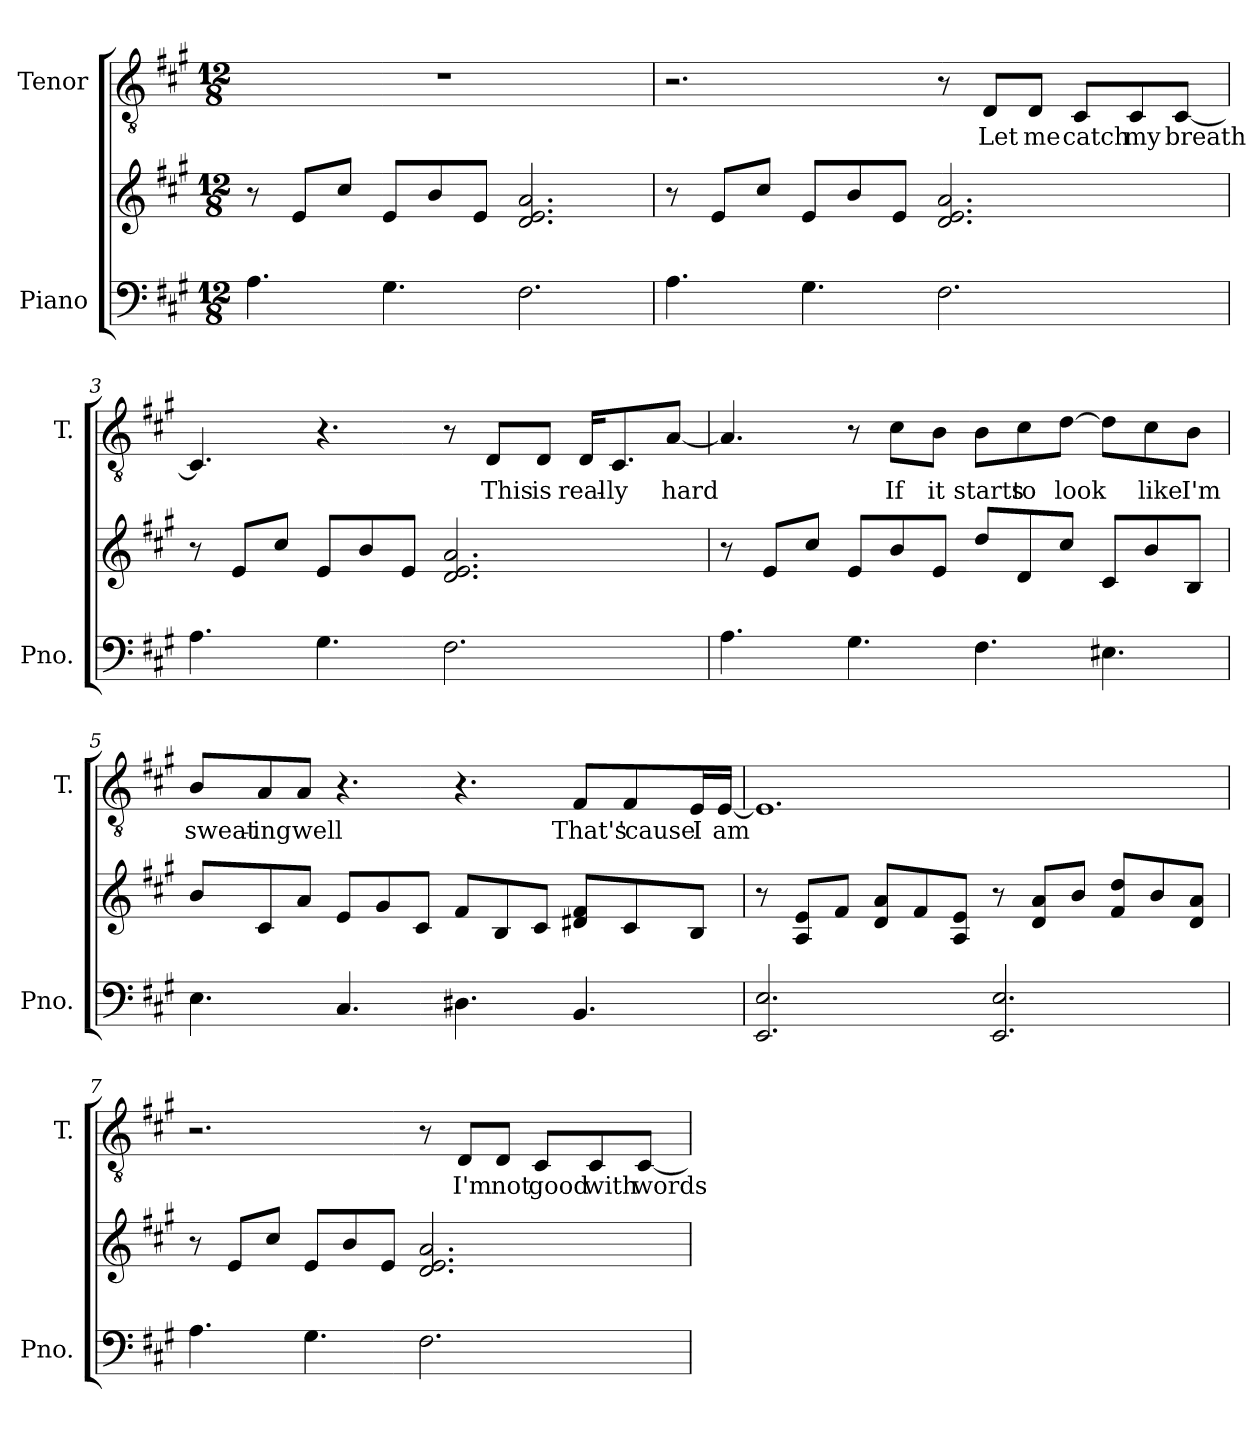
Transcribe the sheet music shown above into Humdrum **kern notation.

**kern	**kern	**kern	**text
*part2	*part2	*part1	*part1
*staff3	*staff2	*staff1	*staff1
*I"Piano	*	*I"Tenor	*
*I'Pno.	*	*I'T.	*
*clefF4	*clefG2	*clefGv2	*
*k[f#c#g#]	*k[f#c#g#]	*k[f#c#g#]	*
*M12/8	*M12/8	*M12/8	*
*MM96	*MM96	*MM96	*
=1	=1	=1	=1
4.A\	8r	1.r	.
.	8e/L	.	.
.	8cc#/J	.	.
4.G#\	8e/L	.	.
.	8b/	.	.
.	8e/J	.	.
2.F#\	2.d/ 2.e/ 2.a/	.	.
=2	=2	=2	=2
4.A\	8r	2.r	.
.	8e/L	.	.
.	8cc#/J	.	.
4.G#\	8e/L	.	.
.	8b/	.	.
.	8e/J	.	.
2.F#\	2.d/ 2.e/ 2.a/	8r	.
.	.	8D/L	Let
.	.	8D/J	me
.	.	8C#/L	catch
.	.	8C#/	my
.	.	[8C#/J	breath
!!LO:LB:g=z
=3	=3	=3	=3
4.A\	8r	4.C#/]	.
.	8e/L	.	.
.	8cc#/J	.	.
4.G#\	8e/L	4.r	.
.	8b/	.	.
.	8e/J	.	.
2.F#\	2.d/ 2.e/ 2.a/	8r	.
.	.	8D/L	This
.	.	8D/J	is
.	.	16D/KL	real-
.	.	8.C#/	ly
.	.	[8A/J	hard
=4	=4	=4	=4
4.A\	8r	4.A/]	.
.	8e/L	.	.
.	8cc#/J	.	.
4.G#\	8e/L	8r	.
.	8b/	8c#\L	If
.	8e/J	8B\J	it
4.F#\	8dd/L	8B\L	starts
.	8d/	8c#\	to
.	8cc#/J	[8d\J	look
4.E#X\	8c#/L	8d\L]	.
.	8b/	8c#\	like
.	8B/J	8B\J	I'm
!!LO:LB:g=z
=5	=5	=5	=5
4.E\	8b/L	8B/L	sweat-
.	8c#/	8A/	-ing
.	8a/J	8A/J	well
4.C#/	8e/L	4.r	.
.	8g#/	.	.
.	8c#/J	.	.
4.D#X\	8f#/L	4.r	.
.	8B/	.	.
.	8c#/J	.	.
4.BB/	8d#X/ 8f#/L	8F#/L	That's
.	8c#/	8F#/	'cause
.	8B/J	16E/L	I
.	.	[16E/JJ	am
=6	=6	=6	=6
2.EE/ 2.E/	8r	1.E]	.
.	8A/ 8e/L	.	.
.	8f#/J	.	.
.	8d/ 8a/L	.	.
.	8f#/	.	.
.	8A/ 8e/J	.	.
2.EE/ 2.E/	8r	.	.
.	8d/ 8a/L	.	.
.	8b/J	.	.
.	8f#/ 8dd/L	.	.
.	8b/	.	.
.	8d/ 8a/J	.	.
!!LO:PB:g=z
=7	=7	=7	=7
4.A\	8r	2.r	.
.	8e/L	.	.
.	8cc#/J	.	.
4.G#\	8e/L	.	.
.	8b/	.	.
.	8e/J	.	.
2.F#\	2.d/ 2.e/ 2.a/	8r	.
.	.	8D/L	I'm
.	.	8D/J	not
.	.	8C#/L	good
.	.	8C#/	with
.	.	[8C#/J	words
=	=	=	=
*-	*-	*-	*-
